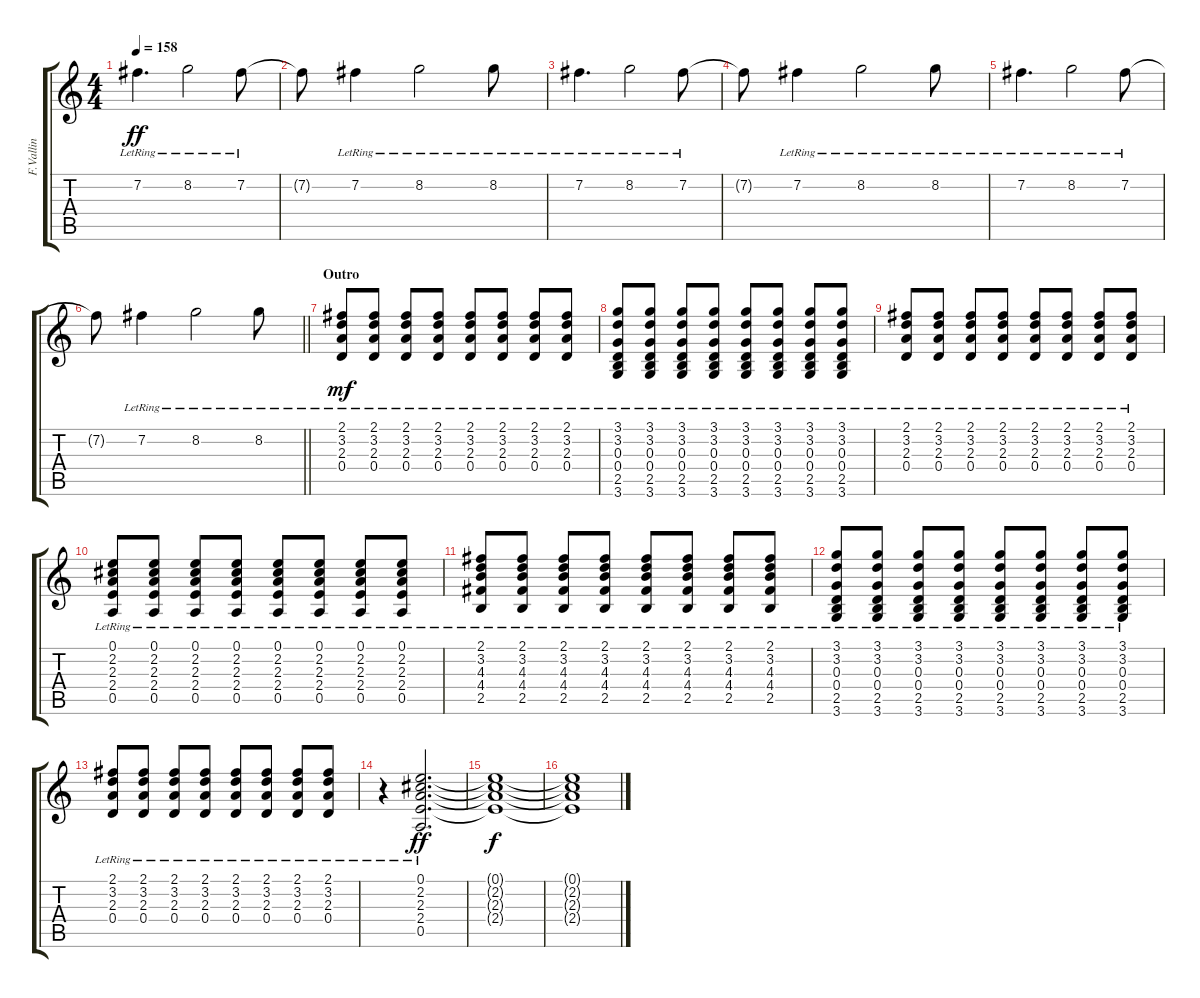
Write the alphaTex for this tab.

\track ("F.Vallin" "F.Vallin") {instrument acousticguitarsteel}
\staff {score tabs}
\tuning (E4 B3 G3 D3 A2 E2) {hide}
\ts (4 4)
\tempo 158
\clef g2
\ks c
7.2{lr}.4{d dy ff} 8.2{lr}.2 7.2{lr}.8 |
7.2{t}.8 7.2{lr}.4 8.2{lr}.2 8.2{lr}.8 |
7.2{lr}.4{d} 8.2{lr}.2 7.2{lr}.8 |
7.2{t}.8 7.2{lr}.4 8.2{lr}.2 8.2{lr}.8 |
7.2{lr}.4{d} 8.2{lr}.2 7.2{lr}.8 |
\barLineRight lightlight
7.2{t}.8 7.2{lr}.4 8.2{lr}.2 8.2{lr}.8 |
\section ("" "Outro")
(2.1{lr} 3.2{lr} 2.3{lr} 0.4{lr}).8{dy mf volume 7} (2.1{lr} 3.2{lr} 2.3{lr} 0.4{lr}).8 (2.1{lr} 3.2{lr} 2.3{lr} 0.4{lr}).8 (2.1{lr} 3.2{lr} 2.3{lr} 0.4{lr}).8 (2.1{lr} 3.2{lr} 2.3{lr} 0.4{lr}).8 (2.1{lr} 3.2{lr} 2.3{lr} 0.4{lr}).8 (2.1{lr} 3.2{lr} 2.3{lr} 0.4{lr}).8 (2.1{lr} 3.2{lr} 2.3{lr} 0.4{lr}).8 |
(3.1{lr} 3.2{lr} 0.3{lr} 0.4{lr} 2.5{lr} 3.6{lr}).8 (3.1{lr} 3.2{lr} 0.3{lr} 0.4{lr} 2.5{lr} 3.6{lr}).8 (3.1{lr} 3.2{lr} 0.3{lr} 0.4{lr} 2.5{lr} 3.6{lr}).8 (3.1{lr} 3.2{lr} 0.3{lr} 0.4{lr} 2.5{lr} 3.6{lr}).8 (3.1{lr} 3.2{lr} 0.3{lr} 0.4{lr} 2.5{lr} 3.6{lr}).8 (3.1{lr} 3.2{lr} 0.3{lr} 0.4{lr} 2.5{lr} 3.6{lr}).8 (3.1{lr} 3.2{lr} 0.3{lr} 0.4{lr} 2.5{lr} 3.6{lr}).8 (3.1{lr} 3.2{lr} 0.3{lr} 0.4{lr} 2.5{lr} 3.6{lr}).8 |
(2.1{lr} 3.2{lr} 2.3{lr} 0.4{lr}).8 (2.1{lr} 3.2{lr} 2.3{lr} 0.4{lr}).8 (2.1{lr} 3.2{lr} 2.3{lr} 0.4{lr}).8 (2.1{lr} 3.2{lr} 2.3{lr} 0.4{lr}).8 (2.1{lr} 3.2{lr} 2.3{lr} 0.4{lr}).8 (2.1{lr} 3.2{lr} 2.3{lr} 0.4{lr}).8 (2.1{lr} 3.2{lr} 2.3{lr} 0.4{lr}).8 (2.1{lr} 3.2{lr} 2.3{lr} 0.4{lr}).8 |
(0.1{lr} 2.2{lr} 2.3{lr} 2.4{lr} 0.5{lr}).8 (0.1{lr} 2.2{lr} 2.3{lr} 2.4{lr} 0.5{lr}).8 (0.1{lr} 2.2{lr} 2.3{lr} 2.4{lr} 0.5{lr}).8 (0.1{lr} 2.2{lr} 2.3{lr} 2.4{lr} 0.5{lr}).8 (0.1{lr} 2.2{lr} 2.3{lr} 2.4{lr} 0.5{lr}).8 (0.1{lr} 2.2{lr} 2.3{lr} 2.4{lr} 0.5{lr}).8 (0.1{lr} 2.2{lr} 2.3{lr} 2.4{lr} 0.5{lr}).8 (0.1{lr} 2.2{lr} 2.3{lr} 2.4{lr} 0.5{lr}).8 |
(2.1{lr} 3.2{lr} 4.3{lr} 4.4{lr} 2.5{lr}).8 (2.1{lr} 3.2{lr} 4.3{lr} 4.4{lr} 2.5{lr}).8 (2.1{lr} 3.2{lr} 4.3{lr} 4.4{lr} 2.5{lr}).8 (2.1{lr} 3.2{lr} 4.3{lr} 4.4{lr} 2.5{lr}).8 (2.1{lr} 3.2{lr} 4.3{lr} 4.4{lr} 2.5{lr}).8 (2.1{lr} 3.2{lr} 4.3{lr} 4.4{lr} 2.5{lr}).8 (2.1{lr} 3.2{lr} 4.3{lr} 4.4{lr} 2.5{lr}).8 (2.1{lr} 3.2{lr} 4.3{lr} 4.4{lr} 2.5{lr}).8 |
(3.1{lr} 3.2{lr} 0.3{lr} 0.4{lr} 2.5{lr} 3.6{lr}).8 (3.1{lr} 3.2{lr} 0.3{lr} 0.4{lr} 2.5{lr} 3.6{lr}).8 (3.1{lr} 3.2{lr} 0.3{lr} 0.4{lr} 2.5{lr} 3.6{lr}).8 (3.1{lr} 3.2{lr} 0.3{lr} 0.4{lr} 2.5{lr} 3.6{lr}).8 (3.1{lr} 3.2{lr} 0.3{lr} 0.4{lr} 2.5{lr} 3.6{lr}).8 (3.1{lr} 3.2{lr} 0.3{lr} 0.4{lr} 2.5{lr} 3.6{lr}).8 (3.1{lr} 3.2{lr} 0.3{lr} 0.4{lr} 2.5{lr} 3.6{lr}).8 (3.1{lr} 3.2{lr} 0.3{lr} 0.4{lr} 2.5{lr} 3.6{lr}).8 |
(2.1{lr} 3.2{lr} 2.3{lr} 0.4{lr}).8 (2.1{lr} 3.2{lr} 2.3{lr} 0.4{lr}).8 (2.1{lr} 3.2{lr} 2.3{lr} 0.4{lr}).8 (2.1{lr} 3.2{lr} 2.3{lr} 0.4{lr}).8 (2.1{lr} 3.2{lr} 2.3{lr} 0.4{lr}).8 (2.1{lr} 3.2{lr} 2.3{lr} 0.4{lr}).8 (2.1{lr} 3.2{lr} 2.3{lr} 0.4{lr}).8 (2.1{lr} 3.2{lr} 2.3{lr} 0.4{lr}).8 |
r.4 (0.1{lr} 2.2{lr} 2.3{lr} 2.4{lr} 0.5{lr}).2{d dy ff} |
(0.1{t} 2.2{t} 2.3{t} 2.4{t}).1{dy f volume 0} |
(0.1{t} 2.2{t} 2.3{t} 2.4{t}).1
